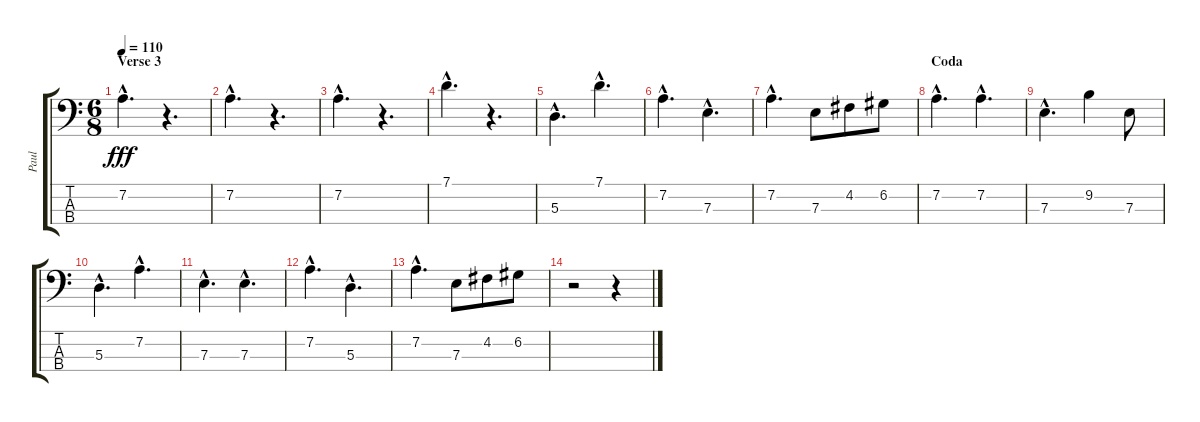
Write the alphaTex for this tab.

\track ("Paul" "Paul") {instrument electricbassfinger}
\staff {score tabs}
\tuning (G2 D2 A1 E1) {hide}
\ts (6 8)
\section ("" "Verse 3")
\tempo 110
\clef f4
\ks c
7.2{hac}.4{d dy fff} r.4{d} |
7.2{hac}.4{d} r.4{d} |
7.2{hac}.4{d} r.4{d} |
7.1{hac}.4{d} r.4{d} |
5.3{hac}.4{d} 7.1{hac}.4{d} |
7.2{hac}.4{d} 7.3{hac}.4{d} |
7.2{hac}.4{d} 7.3.8 4.2.8 6.2.8 |
\section ("" "Coda")
7.2{hac}.4{d} 7.2{hac}.4{d} |
7.3{hac}.4{d} 9.2.4 7.3.8 |
5.3{hac}.4{d} 7.2{hac}.4{d} |
7.3{hac}.4{d} 7.3{hac}.4{d} |
7.2{hac}.4{d} 5.3{hac}.4{d} |
7.2{hac}.4{d} 7.3.8 4.2.8 6.2.8 |
r.2 r.4
